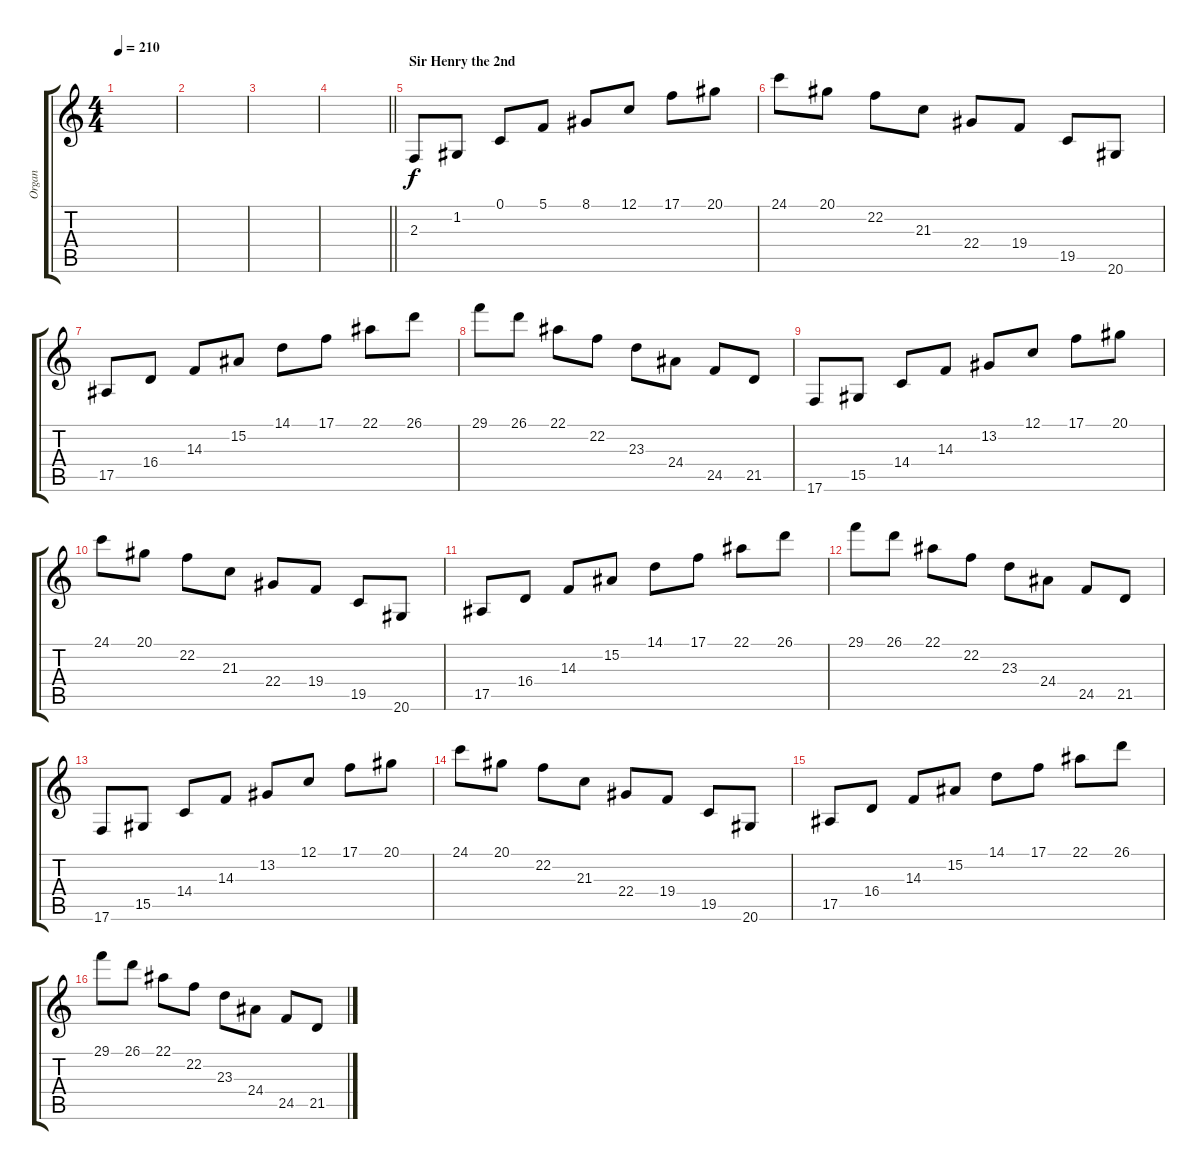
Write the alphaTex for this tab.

\track ("Organ" "Organ") {instrument rockorgan}
\staff {score tabs}
\tuning (C4 G3 Eb3 Bb2 F2 C2) {hide}
\ts (4 4)
\tempo 210
\clef g2
\ks c
|
|
|
\barLineRight lightlight
|
\section ("" "Sir Henry the 2nd")
2.3.8 1.2.8 0.1.8 5.1.8 8.1.8 12.1.8 17.1.8 20.1.8 |
24.1.8 20.1.8 22.2.8 21.3.8 22.4.8 19.4.8 19.5.8 20.6.8 |
17.5.8 16.4.8 14.3.8 15.2.8 14.1.8 17.1.8 22.1.8 26.1.8 |
29.1.8 26.1.8 22.1.8 22.2.8 23.3.8 24.4.8 24.5.8 21.5.8 |
17.6.8 15.5.8 14.4.8 14.3.8 13.2.8 12.1.8 17.1.8 20.1.8 |
24.1.8 20.1.8 22.2.8 21.3.8 22.4.8 19.4.8 19.5.8 20.6.8 |
17.5.8 16.4.8 14.3.8 15.2.8 14.1.8 17.1.8 22.1.8 26.1.8 |
29.1.8 26.1.8 22.1.8 22.2.8 23.3.8 24.4.8 24.5.8 21.5.8 |
17.6.8 15.5.8 14.4.8 14.3.8 13.2.8 12.1.8 17.1.8 20.1.8 |
24.1.8 20.1.8 22.2.8 21.3.8 22.4.8 19.4.8 19.5.8 20.6.8 |
17.5.8 16.4.8 14.3.8 15.2.8 14.1.8 17.1.8 22.1.8 26.1.8 |
29.1.8 26.1.8 22.1.8 22.2.8 23.3.8 24.4.8 24.5.8 21.5.8
